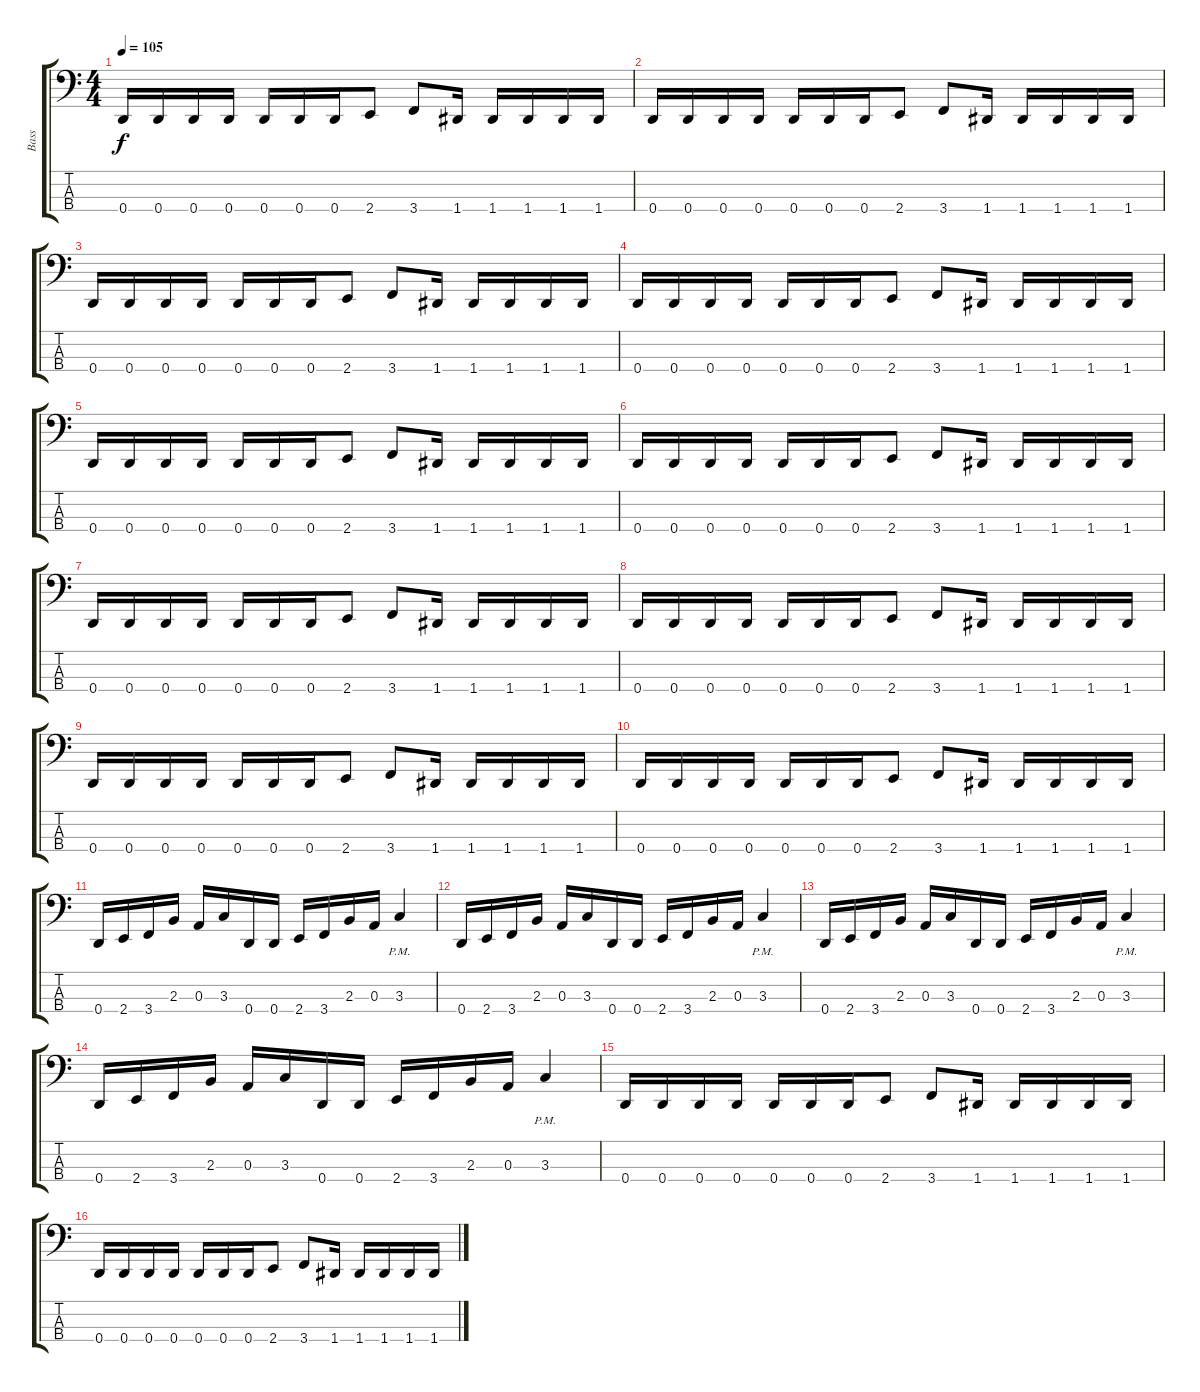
\track ("Bass" "Bass") {instrument electricbasspick}
\staff {score tabs}
\tuning (G2 D2 A1 D1) {hide}
\ts (4 4)
\tempo 105
\clef f4
\ks c
0.4.16{dy f instrument electricbasspick} 0.4.16 0.4.16 0.4.16 0.4.16 0.4.16 0.4.16 2.4.8 3.4.8 1.4.16 1.4.16 1.4.16 1.4.16 1.4.16 |
0.4.16 0.4.16 0.4.16 0.4.16 0.4.16 0.4.16 0.4.16 2.4.8 3.4.8 1.4.16 1.4.16 1.4.16 1.4.16 1.4.16 |
0.4.16 0.4.16 0.4.16 0.4.16 0.4.16 0.4.16 0.4.16 2.4.8 3.4.8 1.4.16 1.4.16 1.4.16 1.4.16 1.4.16 |
0.4.16 0.4.16 0.4.16 0.4.16 0.4.16 0.4.16 0.4.16 2.4.8 3.4.8 1.4.16 1.4.16 1.4.16 1.4.16 1.4.16 |
0.4.16 0.4.16 0.4.16 0.4.16 0.4.16 0.4.16 0.4.16 2.4.8 3.4.8 1.4.16 1.4.16 1.4.16 1.4.16 1.4.16 |
0.4.16 0.4.16 0.4.16 0.4.16 0.4.16 0.4.16 0.4.16 2.4.8 3.4.8 1.4.16 1.4.16 1.4.16 1.4.16 1.4.16 |
0.4.16 0.4.16 0.4.16 0.4.16 0.4.16 0.4.16 0.4.16 2.4.8 3.4.8 1.4.16 1.4.16 1.4.16 1.4.16 1.4.16 |
0.4.16 0.4.16 0.4.16 0.4.16 0.4.16 0.4.16 0.4.16 2.4.8 3.4.8 1.4.16 1.4.16 1.4.16 1.4.16 1.4.16 |
0.4.16 0.4.16 0.4.16 0.4.16 0.4.16 0.4.16 0.4.16 2.4.8 3.4.8 1.4.16 1.4.16 1.4.16 1.4.16 1.4.16 |
0.4.16 0.4.16 0.4.16 0.4.16 0.4.16 0.4.16 0.4.16 2.4.8 3.4.8 1.4.16 1.4.16 1.4.16 1.4.16 1.4.16 |
0.4.16 2.4.16 3.4.16 2.3.16 0.3.16 3.3.16 0.4.16 0.4.16 2.4.16 3.4.16 2.3.16 0.3.16 3.3{pm}.4 |
0.4.16 2.4.16 3.4.16 2.3.16 0.3.16 3.3.16 0.4.16 0.4.16 2.4.16 3.4.16 2.3.16 0.3.16 3.3{pm}.4 |
0.4.16 2.4.16 3.4.16 2.3.16 0.3.16 3.3.16 0.4.16 0.4.16 2.4.16 3.4.16 2.3.16 0.3.16 3.3{pm}.4 |
0.4.16 2.4.16 3.4.16 2.3.16 0.3.16 3.3.16 0.4.16 0.4.16 2.4.16 3.4.16 2.3.16 0.3.16 3.3{pm}.4 |
0.4.16 0.4.16 0.4.16 0.4.16 0.4.16 0.4.16 0.4.16 2.4.8 3.4.8 1.4.16 1.4.16 1.4.16 1.4.16 1.4.16 |
0.4.16 0.4.16 0.4.16 0.4.16 0.4.16 0.4.16 0.4.16 2.4.8 3.4.8 1.4.16 1.4.16 1.4.16 1.4.16 1.4.16
